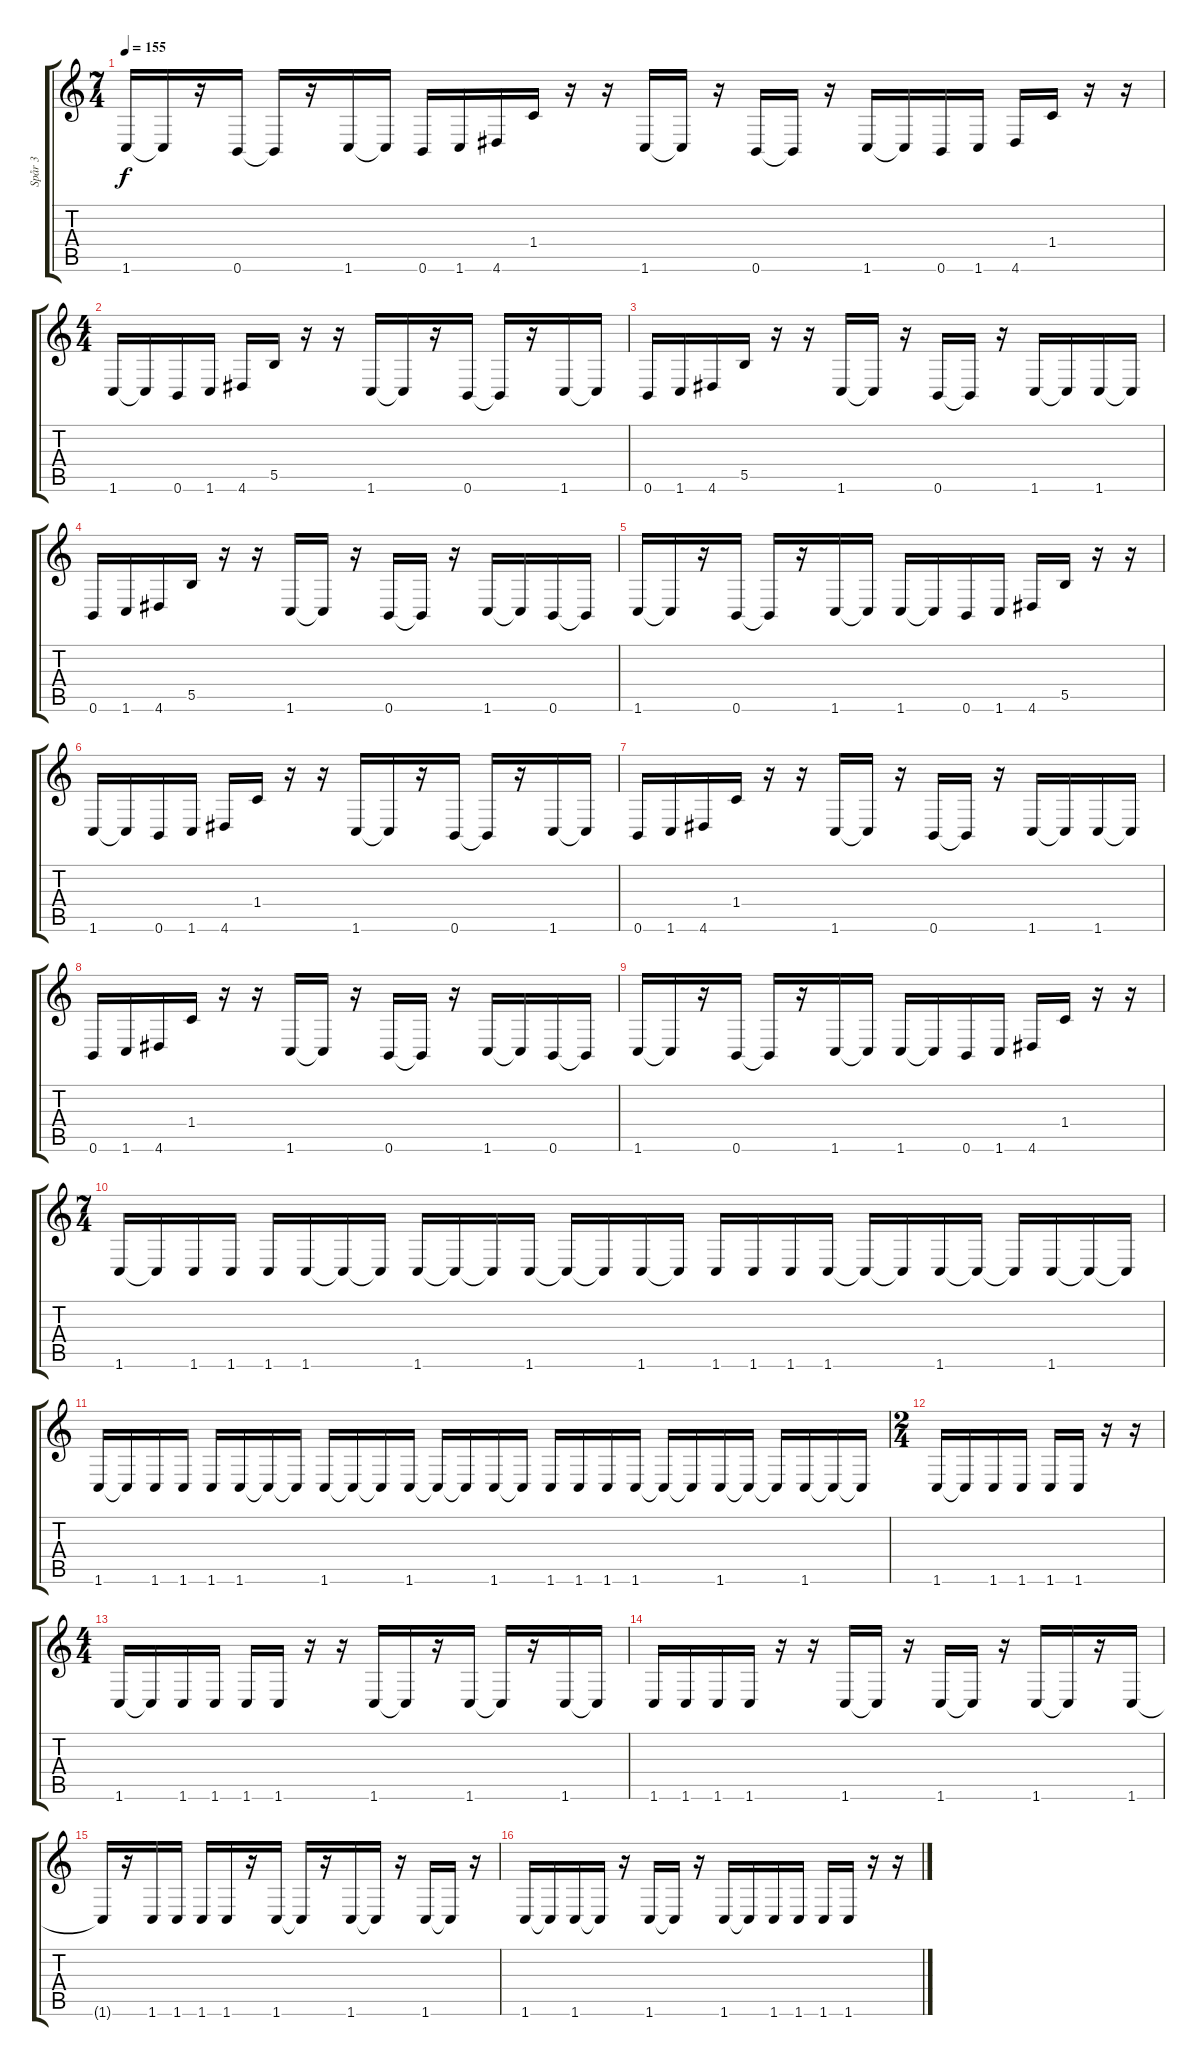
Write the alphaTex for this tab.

\track ("Spår 3" "Spår 3") {instrument electricbasspick}
\staff {score tabs}
\tuning (Db4 Ab3 E3 B2 Gb2 B1) {hide}
\ts (7 4)
\tempo 155
\clef g2
\ks c
1.6.16{dy f} 1.6{t}.16 r.16 0.6.16 0.6{t}.16 r.16 1.6.16 1.6{t}.16 0.6.16 1.6.16 4.6.16 1.4.16 r.16 r.16 1.6.16 1.6{t}.16 r.16 0.6.16 0.6{t}.16 r.16 1.6.16 1.6{t}.16 0.6.16 1.6.16 4.6.16 1.4.16 r.16 r.16 |
\ts (4 4)
1.6.16 1.6{t}.16 0.6.16 1.6.16 4.6.16 5.5.16 r.16 r.16 1.6.16 1.6{t}.16 r.16 0.6.16 0.6{t}.16 r.16 1.6.16 1.6{t}.16 |
0.6.16 1.6.16 4.6.16 5.5.16 r.16 r.16 1.6.16 1.6{t}.16 r.16 0.6.16 0.6{t}.16 r.16 1.6.16 1.6{t}.16 1.6.16 1.6{t}.16 |
0.6.16 1.6.16 4.6.16 5.5.16 r.16 r.16 1.6.16 1.6{t}.16 r.16 0.6.16 0.6{t}.16 r.16 1.6.16 1.6{t}.16 0.6.16 0.6{t}.16 |
1.6.16 1.6{t}.16 r.16 0.6.16 0.6{t}.16 r.16 1.6.16 1.6{t}.16 1.6.16 1.6{t}.16 0.6.16 1.6.16 4.6.16 5.5.16 r.16 r.16 |
1.6.16 1.6{t}.16 0.6.16 1.6.16 4.6.16 1.4.16 r.16 r.16 1.6.16 1.6{t}.16 r.16 0.6.16 0.6{t}.16 r.16 1.6.16 1.6{t}.16 |
0.6.16 1.6.16 4.6.16 1.4.16 r.16 r.16 1.6.16 1.6{t}.16 r.16 0.6.16 0.6{t}.16 r.16 1.6.16 1.6{t}.16 1.6.16 1.6{t}.16 |
0.6.16 1.6.16 4.6.16 1.4.16 r.16 r.16 1.6.16 1.6{t}.16 r.16 0.6.16 0.6{t}.16 r.16 1.6.16 1.6{t}.16 0.6.16 0.6{t}.16 |
1.6.16 1.6{t}.16 r.16 0.6.16 0.6{t}.16 r.16 1.6.16 1.6{t}.16 1.6.16 1.6{t}.16 0.6.16 1.6.16 4.6.16 1.4.16 r.16 r.16 |
\ts (7 4)
1.6.16 1.6{t}.16 1.6.16 1.6.16 1.6.16 1.6.16 1.6{t}.16 1.6{t}.16 1.6.16 1.6{t}.16 1.6{t}.16 1.6.16 1.6{t}.16 1.6{t}.16 1.6.16 1.6{t}.16 1.6.16 1.6.16 1.6.16 1.6.16 1.6{t}.16 1.6{t}.16 1.6.16 1.6{t}.16 1.6{t}.16 1.6.16 1.6{t}.16 1.6{t}.16 |
1.6.16 1.6{t}.16 1.6.16 1.6.16 1.6.16 1.6.16 1.6{t}.16 1.6{t}.16 1.6.16 1.6{t}.16 1.6{t}.16 1.6.16 1.6{t}.16 1.6{t}.16 1.6.16 1.6{t}.16 1.6.16 1.6.16 1.6.16 1.6.16 1.6{t}.16 1.6{t}.16 1.6.16 1.6{t}.16 1.6{t}.16 1.6.16 1.6{t}.16 1.6{t}.16 |
\ts (2 4)
1.6.16 1.6{t}.16 1.6.16 1.6.16 1.6.16 1.6.16 r.16 r.16 |
\ts (4 4)
1.6.16 1.6{t}.16 1.6.16 1.6.16 1.6.16 1.6.16 r.16 r.16 1.6.16 1.6{t}.16 r.16 1.6.16 1.6{t}.16 r.16 1.6.16 1.6{t}.16 |
1.6.16 1.6.16 1.6.16 1.6.16 r.16 r.16 1.6.16 1.6{t}.16 r.16 1.6.16 1.6{t}.16 r.16 1.6.16 1.6{t}.16 r.16 1.6.16 |
1.6{t}.16 r.16 1.6.16 1.6.16 1.6.16 1.6.16 r.16 1.6.16 1.6{t}.16 r.16 1.6.16 1.6{t}.16 r.16 1.6.16 1.6{t}.16 r.16 |
1.6.16 1.6{t}.16 1.6.16 1.6{t}.16 r.16 1.6.16 1.6{t}.16 r.16 1.6.16 1.6{t}.16 1.6.16 1.6.16 1.6.16 1.6.16 r.16 r.16
